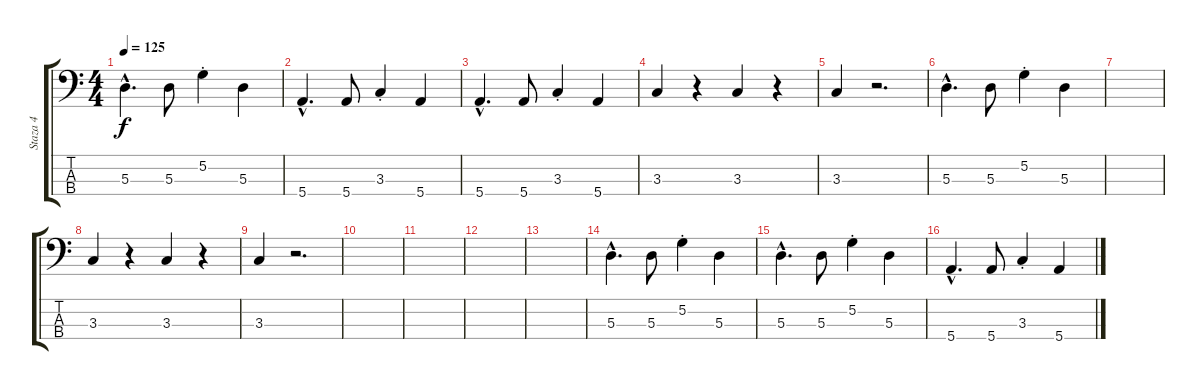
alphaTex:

\track ("Staza 4" "Staza 4") {instrument electricbasspick}
\staff {score tabs}
\tuning (G2 D2 A1 E1) {hide}
\ts (4 4)
\tempo 125
\clef f4
\ks c
5.3{hac}.4{d dy f} 5.3.8 5.2{st}.4 5.3.4 |
5.4{hac}.4{d} 5.4.8 3.3{st}.4 5.4.4 |
5.4{hac}.4{d} 5.4.8 3.3{st}.4 5.4.4 |
3.3.4 r.4 3.3.4 r.4 |
3.3.4 r.2{d} |
5.3{hac}.4{d} 5.3.8 5.2{st}.4 5.3.4 |
|
3.3.4 r.4 3.3.4 r.4 |
3.3.4 r.2{d} |
|
|
|
|
5.3{hac}.4{d} 5.3.8 5.2{st}.4 5.3.4 |
5.3{hac}.4{d} 5.3.8 5.2{st}.4 5.3.4 |
5.4{hac}.4{d} 5.4.8 3.3{st}.4 5.4.4
